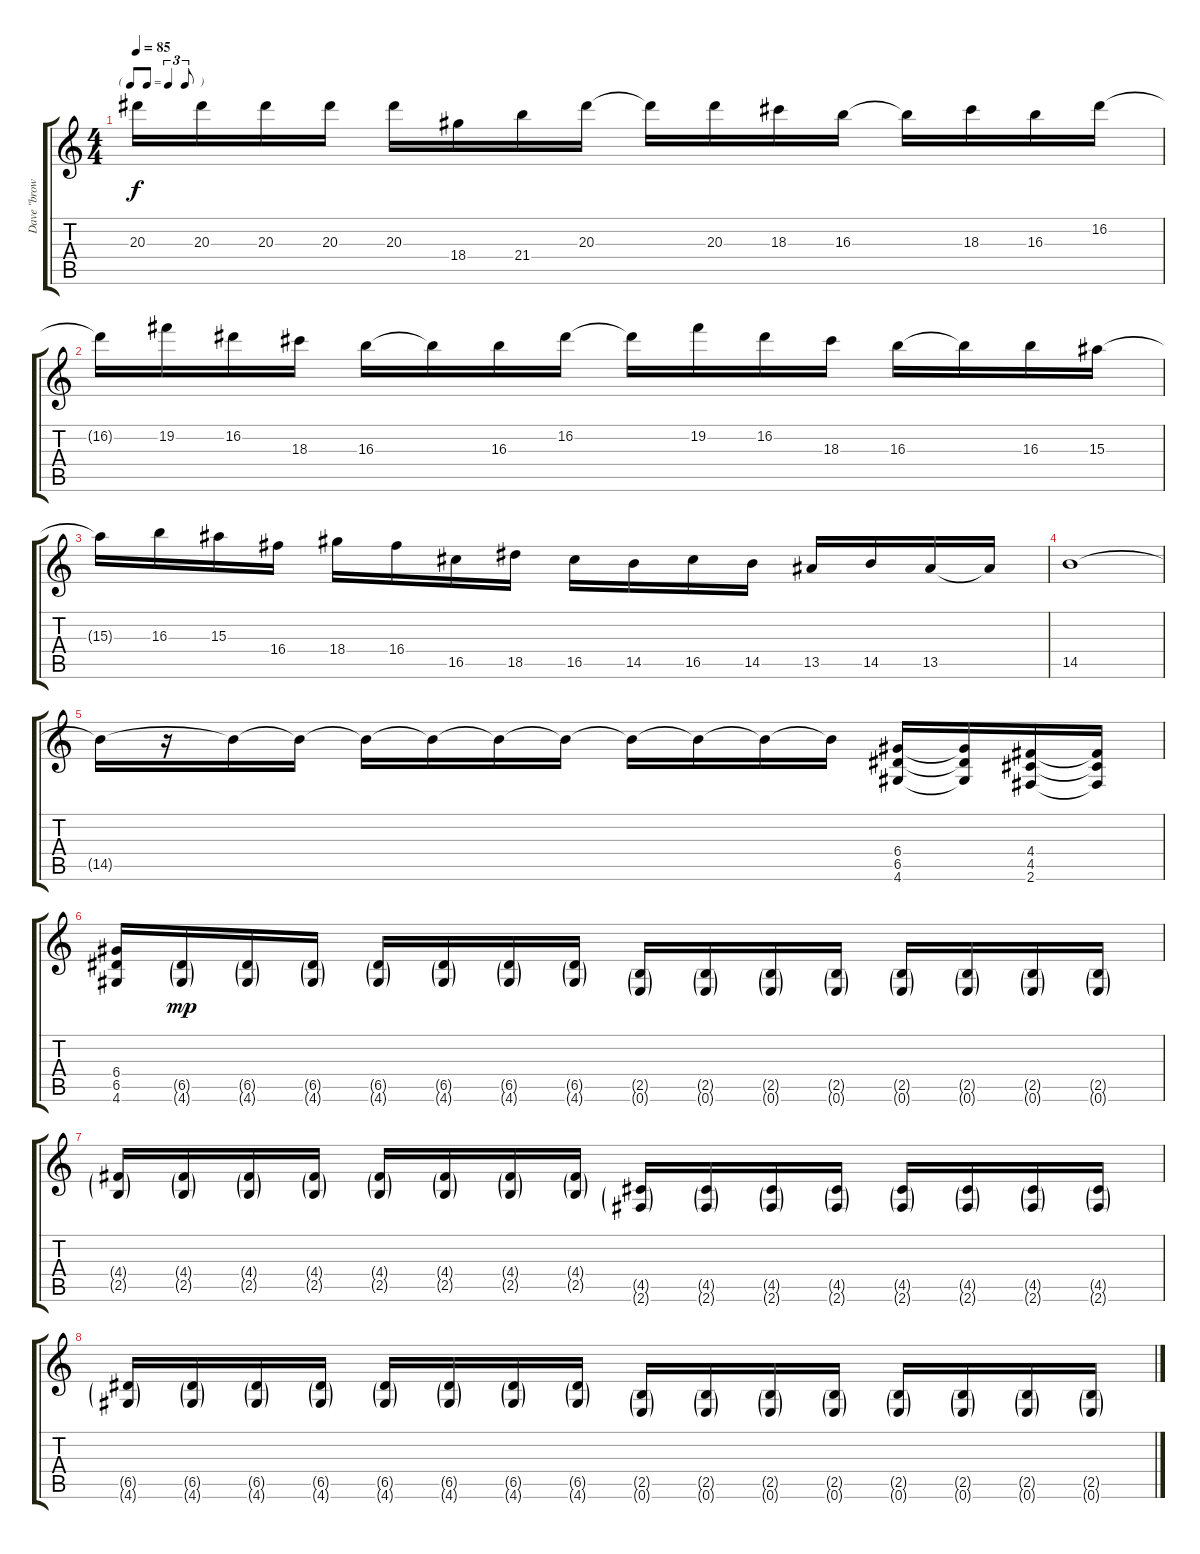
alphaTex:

\track ("Dave \"brown sound\" Baksh" "Dave \"brow") {instrument distortionguitar}
\staff {score tabs}
\tuning (E4 B3 G3 D3 A2 E2) {hide}
\ts (4 4)
\tf triplet8th
\tempo 85
\clef g2
\ks c
20.3{t}.16{dy f} 20.3.16 20.3.16 20.3.16 20.3.16 18.4.16 21.4.16 20.3.16 20.3{t}.16 20.3.16 18.3.16 16.3.16 16.3{t}.16 18.3.16 16.3.16 16.2.16 |
16.2{t}.16 19.2.16 16.2.16 18.3.16 16.3.16 16.3{t}.16 16.3.16 16.2.16 16.2{t}.16 19.2.16 16.2.16 18.3.16 16.3.16 16.3{t}.16 16.3.16 15.3.16 |
15.3{t}.16 16.3.16 15.3.16 16.4.16 18.4.16 16.4.16 16.5.16 18.5.16 16.5.16 14.5.16 16.5.16 14.5.16 13.5.16 14.5.16 13.5.16 13.5{t}.16 |
14.5.1 |
14.5{t}.16 r.16 14.5{t}.16 14.5{t}.16 14.5{t}.16 14.5{t}.16 14.5{t}.16 14.5{t}.16 14.5{t}.16 14.5{t}.16 14.5{t}.16 14.5{t}.16 (6.4 6.5 4.6).16{volume 15} (6.4{t} 6.5{t} 4.6{t}).16 (4.4 4.5 2.6).16 (4.4{t} 4.5{t} 2.6{t}).16 |
(6.4 6.5 4.6).16 (6.5{g} 4.6{g}).16{dy mp} (6.5{g} 4.6{g}).16 (6.5{g} 4.6{g}).16 (6.5{g} 4.6{g}).16 (6.5{g} 4.6{g}).16 (6.5{g} 4.6{g}).16 (6.5{g} 4.6{g}).16 (2.5{g} 0.6{g}).16 (2.5{g} 0.6{g}).16 (2.5{g} 0.6{g}).16 (2.5{g} 0.6{g}).16 (2.5{g} 0.6{g}).16 (2.5{g} 0.6{g}).16 (2.5{g} 0.6{g}).16 (2.5{g} 0.6{g}).16 |
(4.4{g} 2.5{g}).16 (4.4{g} 2.5{g}).16 (4.4{g} 2.5{g}).16 (4.4{g} 2.5{g}).16 (4.4{g} 2.5{g}).16 (4.4{g} 2.5{g}).16 (4.4{g} 2.5{g}).16 (4.4{g} 2.5{g}).16 (4.5{g} 2.6{g}).16 (4.5{g} 2.6{g}).16 (4.5{g} 2.6{g}).16 (4.5{g} 2.6{g}).16 (4.5{g} 2.6{g}).16 (4.5{g} 2.6{g}).16 (4.5{g} 2.6{g}).16 (4.5{g} 2.6{g}).16 |
(6.5{g} 4.6{g}).16 (6.5{g} 4.6{g}).16 (6.5{g} 4.6{g}).16 (6.5{g} 4.6{g}).16 (6.5{g} 4.6{g}).16 (6.5{g} 4.6{g}).16 (6.5{g} 4.6{g}).16 (6.5{g} 4.6{g}).16 (2.5{g} 0.6{g}).16 (2.5{g} 0.6{g}).16 (2.5{g} 0.6{g}).16 (2.5{g} 0.6{g}).16 (2.5{g} 0.6{g}).16 (2.5{g} 0.6{g}).16 (2.5{g} 0.6{g}).16 (2.5{g} 0.6{g}).16
